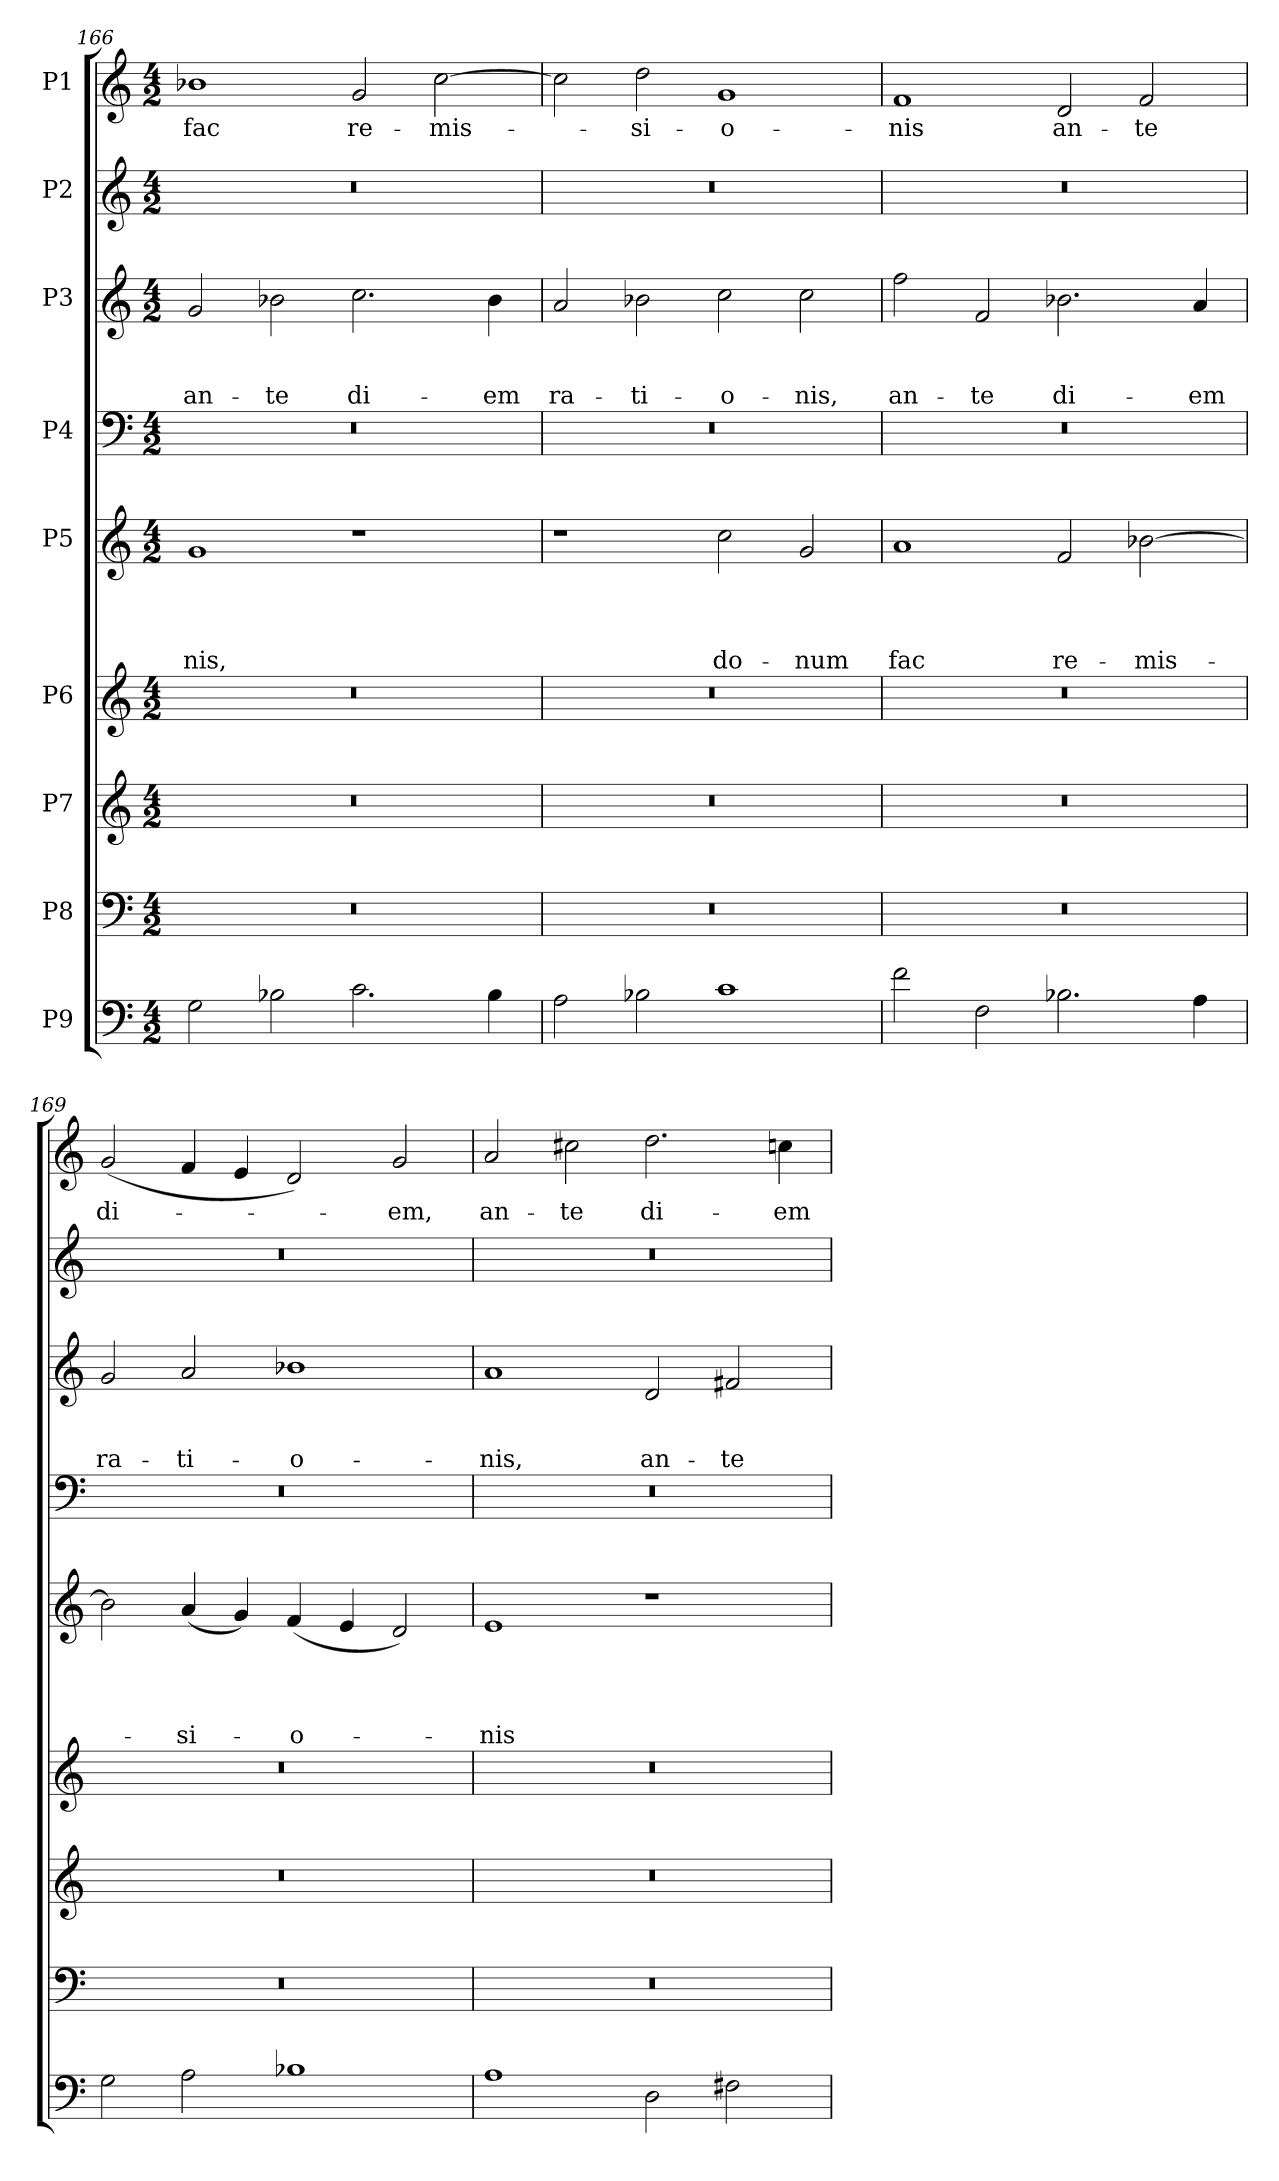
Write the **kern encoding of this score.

**kern	**kern	**kern	**kern	**kern	**text	**text	**text	**text	**kern	**kern	**text	**text	**text	**kern	**kern	**text
*part9	*part8	*part7	*part6	*part5	*part5	*part5	*part5	*part5	*part4	*part3	*part3	*part3	*part3	*part2	*part1	*part1
*staff9	*staff8	*staff7	*staff6	*staff5	*staff5	*staff5	*staff5	*staff5	*staff4	*staff3	*staff3	*staff3	*staff3	*staff2	*staff1	*staff1
*I"P9	*I"P8	*I"P7	*I"P6	*I"P5	*	*	*	*	*I"P4	*I"P3	*	*	*	*I"P2	*I"P1	*
*clefF4	*clefF4	*clefG2	*clefG2	*clefG2	*	*	*	*	*clefF4	*clefG2	*	*	*	*clefG2	*clefG2	*
*	*	*ITrd7c12	*	*	*	*	*	*	*	*ITrd7c12	*	*	*	*	*	*
*k[]	*k[]	*k[]	*k[]	*k[]	*	*	*	*	*k[]	*k[]	*	*	*	*k[]	*k[]	*
*C:	*C:	*C:	*C:	*C:	*	*	*	*	*C:	*C:	*	*	*	*C:	*C:	*
*M4/2	*M4/2	*M4/2	*M4/2	*M4/2	*	*	*	*	*M4/2	*M4/2	*	*	*	*M4/2	*M4/2	*
=166	=166	=166	=166	=166	=166	=166	=166	=166	=166	=166	=166	=166	=166	=166	=166	=166
*^	*	*	*	*	*	*	*	*	*	*	*	*	*	*	*	*
!	!	!LO:N:vis=1	!LO:N:vis=1	!LO:N:vis=1	!	!	!	!	!LO:LY:b	!LO:N:vis=1	!	!	!	!LO:LY:b	!LO:N:vis=1	!	!LO:LY:b
2G\	0ryy	0r	0r	0r	1g	.	.	.	-nis,	0r	2G/	.	.	an-	0r	1b-X	fac
!	!	!	!	!	!	!	!	!	!	!	!	!	!	!LO:LY:b	!	!	!
2B-X\	.	.	.	.	.	.	.	.	.	.	2B-X\	.	.	-te	.	.	.
!	!	!	!	!	!	!	!	!	!	!	!	!	!	!LO:LY:b	!	!	!LO:LY:b
2.c\	.	.	.	.	1r	.	.	.	.	.	2.c\	.	.	di-	.	2g/	re-
!	!	!	!	!	!	!	!	!	!	!	!	!	!	!	!	!	!LO:LY:b
.	.	.	.	.	.	.	.	.	.	.	.	.	.	.	.	[>2cc\	-mis-
!	!	!	!	!	!	!	!	!	!	!	!	!	!	!LO:LY:b	!	!	!
4B-\	.	.	.	.	.	.	.	.	.	.	4B-\	.	.	-em	.	.	.
=167	=167	=167	=167	=167	=167	=167	=167	=167	=167	=167	=167	=167	=167	=167	=167	=167	=167
!	!	!LO:N:vis=1	!LO:N:vis=1	!LO:N:vis=1	!	!	!	!	!	!LO:N:vis=1	!	!	!	!LO:LY:b	!LO:N:vis=1	!	!
2A\	0ryy	0r	0r	0r	1r	.	.	.	.	0r	2A/	.	.	ra-	0r	2cc\]	.
!	!	!	!	!	!	!	!	!	!	!	!	!	!	!LO:LY:b	!	!	!LO:LY:b
2B-X\	.	.	.	.	.	.	.	.	.	.	2B-X\	.	.	-ti-	.	2dd\	-si-
!	!	!	!	!	!	!	!	!	!LO:LY:b	!	!	!	!	!LO:LY:b	!	!	!LO:LY:b
1c	.	.	.	.	2cc\	.	.	.	do-	.	2c\	.	.	-o-	.	1g	-o-
!	!	!	!	!	!	!	!	!	!LO:LY:b	!	!	!	!	!LO:LY:b	!	!	!
.	.	.	.	.	2g/	.	.	.	-num	.	2c\	.	.	-nis,	.	.	.
!!LO:PB:g=z
=168	=168	=168	=168	=168	=168	=168	=168	=168	=168	=168	=168	=168	=168	=168	=168	=168	=168
!	!	!LO:N:vis=1	!LO:N:vis=1	!LO:N:vis=1	!	!	!	!	!LO:LY:b	!LO:N:vis=1	!	!	!	!LO:LY:b	!LO:N:vis=1	!	!LO:LY:b
2f\	0ryy	0r	0r	0r	1a	.	.	.	fac	0r	2f\	.	.	an-	0r	1f	-nis
!	!	!	!	!	!	!	!	!	!	!	!	!	!	!LO:LY:b	!	!	!
2F\	.	.	.	.	.	.	.	.	.	.	2F/	.	.	-te	.	.	.
!	!	!	!	!	!	!	!	!	!LO:LY:b	!	!	!	!	!LO:LY:b	!	!	!LO:LY:b
2.B-X\	.	.	.	.	2f/	.	.	.	re-	.	2.B-X\	.	.	di-	.	2d/	an-
!	!	!	!	!	!	!	!	!	!LO:LY:b	!	!	!	!	!	!	!	!LO:LY:b
.	.	.	.	.	[>2b-X\	.	.	.	-mis-	.	.	.	.	.	.	2f/	-te
!	!	!	!	!	!	!	!	!	!	!	!	!	!	!LO:LY:b	!	!	!
4A\	.	.	.	.	.	.	.	.	.	.	4A/	.	.	-em	.	.	.
=169	=169	=169	=169	=169	=169	=169	=169	=169	=169	=169	=169	=169	=169	=169	=169	=169	=169
!	!	!LO:N:vis=1	!LO:N:vis=1	!LO:N:vis=1	!	!	!	!	!	!LO:N:vis=1	!	!	!	!LO:LY:b	!LO:N:vis=1	!	!LO:LY:b
2G\	0ryy	0r	0r	0r	2b-\]	.	.	.	.	0r	2G/	.	.	ra-	0r	(<2g/	di-
!	!	!	!	!	!	!	!	!	!LO:LY:b	!	!	!	!	!LO:LY:b	!	!	!
2A\	.	.	.	.	(<4a/	.	.	.	-si-	.	2A/	.	.	-ti-	.	4f/	.
.	.	.	.	.	4g/)	.	.	.	.	.	.	.	.	.	.	4e/	.
!	!	!	!	!	!	!	!	!	!LO:LY:b	!	!	!	!	!LO:LY:b	!	!	!
1B-X	.	.	.	.	(<4f/	.	.	.	-o-	.	1B-X	.	.	-o-	.	2d/)	.
.	.	.	.	.	4e/	.	.	.	.	.	.	.	.	.	.	.	.
!	!	!	!	!	!	!	!	!	!	!	!	!	!	!	!	!	!LO:LY:b
.	.	.	.	.	2d/)	.	.	.	.	.	.	.	.	.	.	2g/	-em,
=170	=170	=170	=170	=170	=170	=170	=170	=170	=170	=170	=170	=170	=170	=170	=170	=170	=170
!	!	!LO:N:vis=1	!LO:N:vis=1	!LO:N:vis=1	!	!	!	!	!LO:LY:b	!LO:N:vis=1	!	!	!	!LO:LY:b	!LO:N:vis=1	!	!LO:LY:b
1A	0ryy	0r	0r	0r	1e	.	.	.	-nis	0r	1A	.	.	-nis,	0r	2a/	an-
!	!	!	!	!	!	!	!	!	!	!	!	!	!	!	!	!	!LO:LY:b
.	.	.	.	.	.	.	.	.	.	.	.	.	.	.	.	2cc#X\	-te
!	!	!	!	!	!	!	!	!	!	!	!	!	!	!LO:LY:b	!	!	!LO:LY:b
2D\	.	.	.	.	1r	.	.	.	.	.	2D/	.	.	an-	.	2.dd\	di-
!	!	!	!	!	!	!	!	!	!	!	!	!	!	!LO:LY:b	!	!	!
2F#X\	.	.	.	.	.	.	.	.	.	.	2F#X/	.	.	-te	.	.	.
!	!	!	!	!	!	!	!	!	!	!	!	!	!	!	!	!	!LO:LY:b
.	.	.	.	.	.	.	.	.	.	.	.	.	.	.	.	4ccn\	-em
*v	*v	*	*	*	*	*	*	*	*	*	*	*	*	*	*	*	*
=	=	=	=	=	=	=	=	=	=	=	=	=	=	=	=	=
*-	*-	*-	*-	*-	*-	*-	*-	*-	*-	*-	*-	*-	*-	*-	*-	*-
